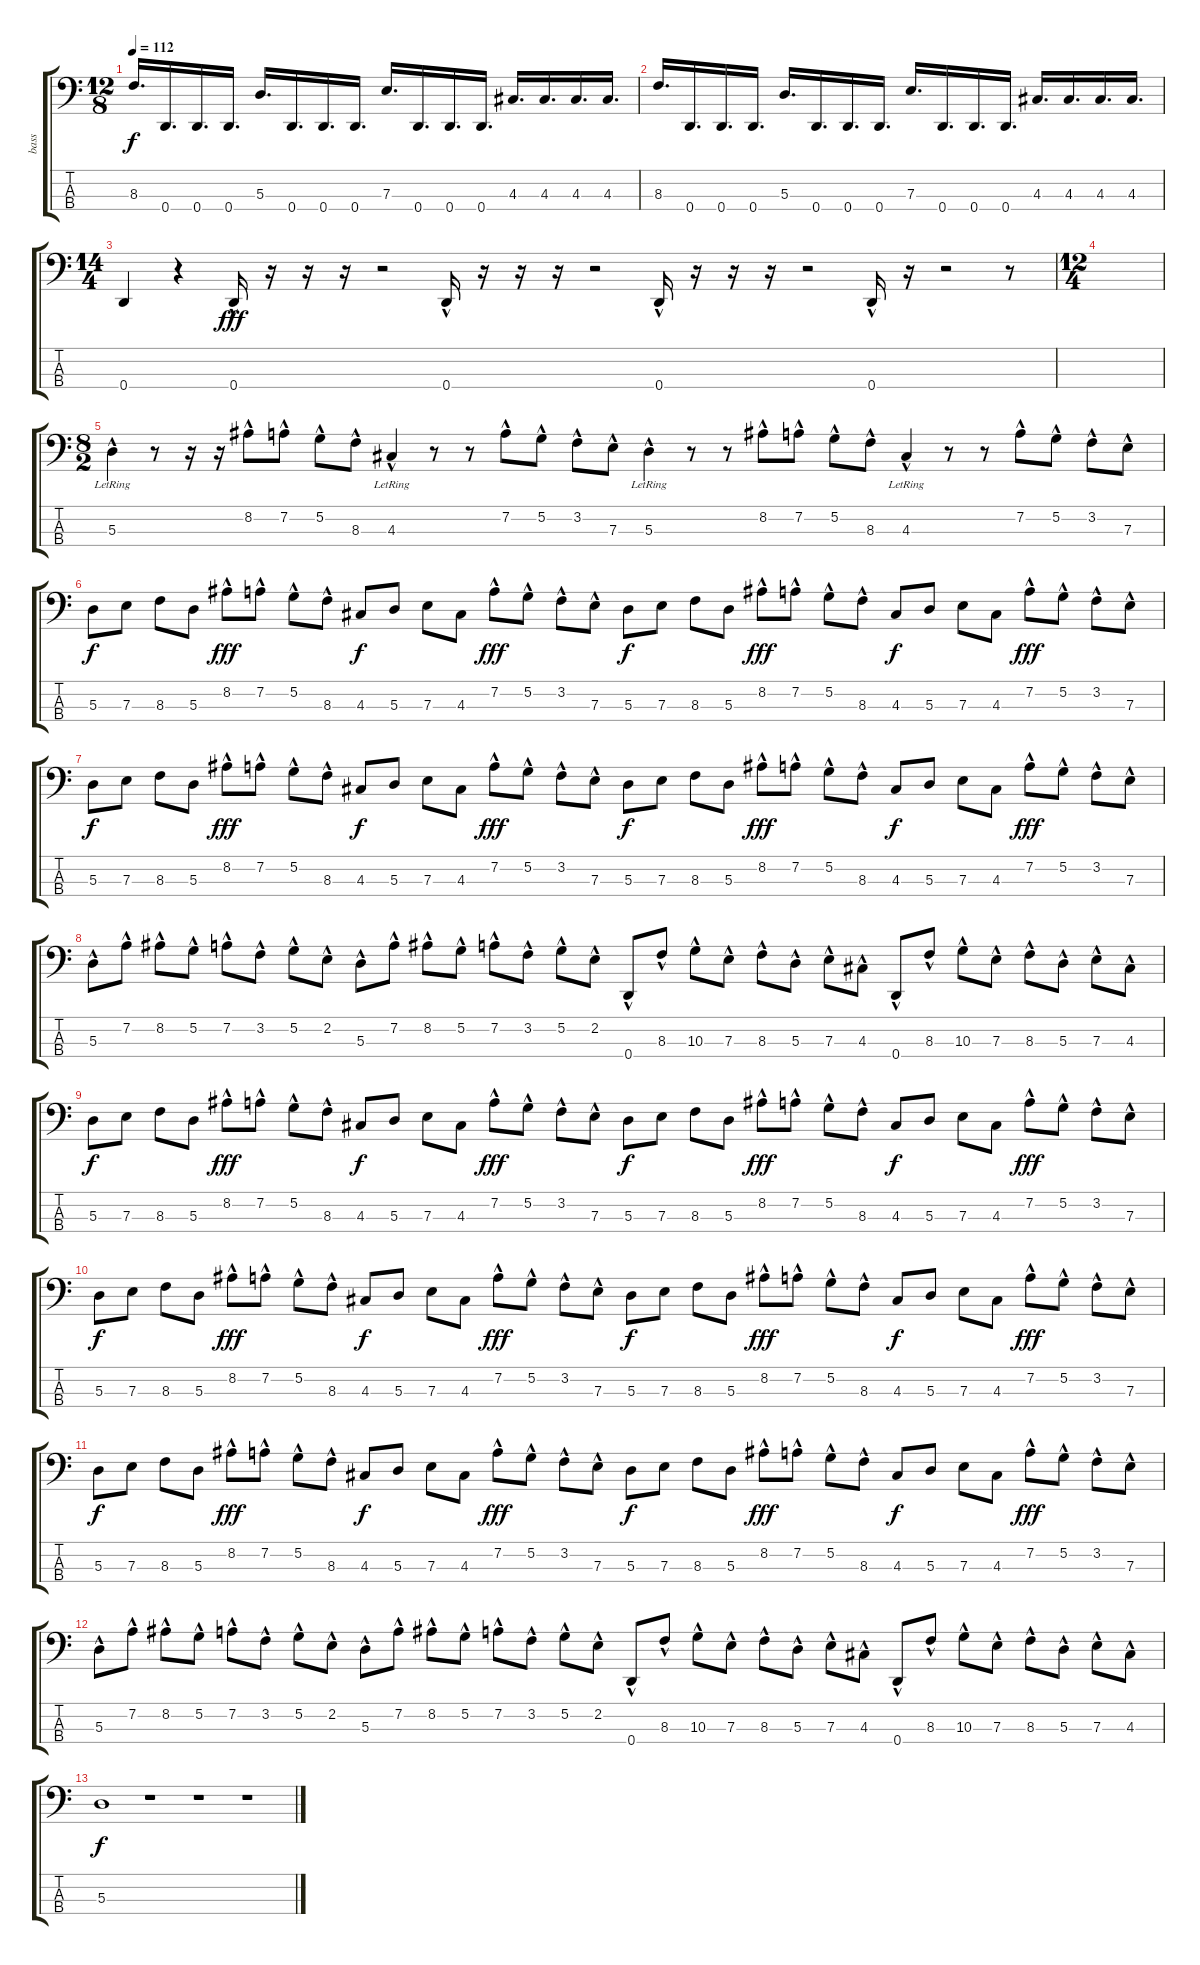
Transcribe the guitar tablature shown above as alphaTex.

\track ("bass" "bass") {instrument electricbassfinger}
\staff {score tabs}
\tuning (G2 D2 A1 D1) {hide}
\ts (12 8)
\tempo 112
\clef f4
\ks c
8.3.16{d dy f} 0.4.16{d} 0.4.16{d} 0.4.16{d} 5.3.16{d} 0.4.16{d} 0.4.16{d} 0.4.16{d} 7.3.16{d} 0.4.16{d} 0.4.16{d} 0.4.16{d} 4.3.16{d} 4.3.16{d} 4.3.16{d} 4.3.16{d} |
8.3.16{d} 0.4.16{d} 0.4.16{d} 0.4.16{d} 5.3.16{d} 0.4.16{d} 0.4.16{d} 0.4.16{d} 7.3.16{d} 0.4.16{d} 0.4.16{d} 0.4.16{d} 4.3.16{d} 4.3.16{d} 4.3.16{d} 4.3.16{d} |
\ts (14 4)
0.4.4 r.4 0.4{hac}.16{dy fff} r.16 r.16 r.16 r.2 0.4{hac}.16 r.16 r.16 r.16 r.2 0.4{hac}.16 r.16 r.16 r.16 r.2 0.4{hac}.16 r.16 r.2 r.8 |
\ts (12 4)
|
\ts (8 2)
5.3{hac lr}.4 r.8 r.16 r.16 8.2{hac}.8 7.2{hac}.8 5.2{hac}.8 8.3{hac}.8 4.3{hac lr}.4 r.8 r.8 7.2{hac}.8 5.2{hac}.8 3.2{hac}.8 7.3{hac}.8 5.3{hac lr}.4 r.8 r.8 8.2{hac}.8 7.2{hac}.8 5.2{hac}.8 8.3{hac}.8 4.3{hac lr}.4 r.8 r.8 7.2{hac}.8 5.2{hac}.8 3.2{hac}.8 7.3{hac}.8 |
5.3.8{dy f} 7.3.8 8.3.8 5.3.8 8.2{hac}.8{dy fff} 7.2{hac}.8 5.2{hac}.8 8.3{hac}.8 4.3.8{dy f} 5.3.8 7.3.8 4.3.8 7.2{hac}.8{dy fff} 5.2{hac}.8 3.2{hac}.8 7.3{hac}.8 5.3.8{dy f} 7.3.8 8.3.8 5.3.8 8.2{hac}.8{dy fff} 7.2{hac}.8 5.2{hac}.8 8.3{hac}.8 4.3.8{dy f} 5.3.8 7.3.8 4.3.8 7.2{hac}.8{dy fff} 5.2{hac}.8 3.2{hac}.8 7.3{hac}.8 |
5.3.8{dy f} 7.3.8 8.3.8 5.3.8 8.2{hac}.8{dy fff} 7.2{hac}.8 5.2{hac}.8 8.3{hac}.8 4.3.8{dy f} 5.3.8 7.3.8 4.3.8 7.2{hac}.8{dy fff} 5.2{hac}.8 3.2{hac}.8 7.3{hac}.8 5.3.8{dy f} 7.3.8 8.3.8 5.3.8 8.2{hac}.8{dy fff} 7.2{hac}.8 5.2{hac}.8 8.3{hac}.8 4.3.8{dy f} 5.3.8 7.3.8 4.3.8 7.2{hac}.8{dy fff} 5.2{hac}.8 3.2{hac}.8 7.3{hac}.8 |
5.3{hac}.8 7.2{hac}.8 8.2{hac}.8 5.2{hac}.8 7.2{hac}.8 3.2{hac}.8 5.2{hac}.8 2.2{hac}.8 5.3{hac}.8 7.2{hac}.8 8.2{hac}.8 5.2{hac}.8 7.2{hac}.8 3.2{hac}.8 5.2{hac}.8 2.2{hac}.8 0.4{hac}.8 8.3{hac}.8 10.3{hac}.8 7.3{hac}.8 8.3{hac}.8 5.3{hac}.8 7.3{hac}.8 4.3{hac}.8 0.4{hac}.8 8.3{hac}.8 10.3{hac}.8 7.3{hac}.8 8.3{hac}.8 5.3{hac}.8 7.3{hac}.8 4.3{hac}.8 |
5.3.8{dy f} 7.3.8 8.3.8 5.3.8 8.2{hac}.8{dy fff} 7.2{hac}.8 5.2{hac}.8 8.3{hac}.8 4.3.8{dy f} 5.3.8 7.3.8 4.3.8 7.2{hac}.8{dy fff} 5.2{hac}.8 3.2{hac}.8 7.3{hac}.8 5.3.8{dy f} 7.3.8 8.3.8 5.3.8 8.2{hac}.8{dy fff} 7.2{hac}.8 5.2{hac}.8 8.3{hac}.8 4.3.8{dy f} 5.3.8 7.3.8 4.3.8 7.2{hac}.8{dy fff} 5.2{hac}.8 3.2{hac}.8 7.3{hac}.8 |
5.3.8{dy f} 7.3.8 8.3.8 5.3.8 8.2{hac}.8{dy fff} 7.2{hac}.8 5.2{hac}.8 8.3{hac}.8 4.3.8{dy f} 5.3.8 7.3.8 4.3.8 7.2{hac}.8{dy fff} 5.2{hac}.8 3.2{hac}.8 7.3{hac}.8 5.3.8{dy f} 7.3.8 8.3.8 5.3.8 8.2{hac}.8{dy fff} 7.2{hac}.8 5.2{hac}.8 8.3{hac}.8 4.3.8{dy f} 5.3.8 7.3.8 4.3.8 7.2{hac}.8{dy fff} 5.2{hac}.8 3.2{hac}.8 7.3{hac}.8 |
5.3.8{dy f} 7.3.8 8.3.8 5.3.8 8.2{hac}.8{dy fff} 7.2{hac}.8 5.2{hac}.8 8.3{hac}.8 4.3.8{dy f} 5.3.8 7.3.8 4.3.8 7.2{hac}.8{dy fff} 5.2{hac}.8 3.2{hac}.8 7.3{hac}.8 5.3.8{dy f} 7.3.8 8.3.8 5.3.8 8.2{hac}.8{dy fff} 7.2{hac}.8 5.2{hac}.8 8.3{hac}.8 4.3.8{dy f} 5.3.8 7.3.8 4.3.8 7.2{hac}.8{dy fff} 5.2{hac}.8 3.2{hac}.8 7.3{hac}.8 |
5.3{hac}.8 7.2{hac}.8 8.2{hac}.8 5.2{hac}.8 7.2{hac}.8 3.2{hac}.8 5.2{hac}.8 2.2{hac}.8 5.3{hac}.8 7.2{hac}.8 8.2{hac}.8 5.2{hac}.8 7.2{hac}.8 3.2{hac}.8 5.2{hac}.8 2.2{hac}.8 0.4{hac}.8 8.3{hac}.8 10.3{hac}.8 7.3{hac}.8 8.3{hac}.8 5.3{hac}.8 7.3{hac}.8 4.3{hac}.8 0.4{hac}.8 8.3{hac}.8 10.3{hac}.8 7.3{hac}.8 8.3{hac}.8 5.3{hac}.8 7.3{hac}.8 4.3{hac}.8 |
5.3.1{dy f} r.1 r.1 r.1
